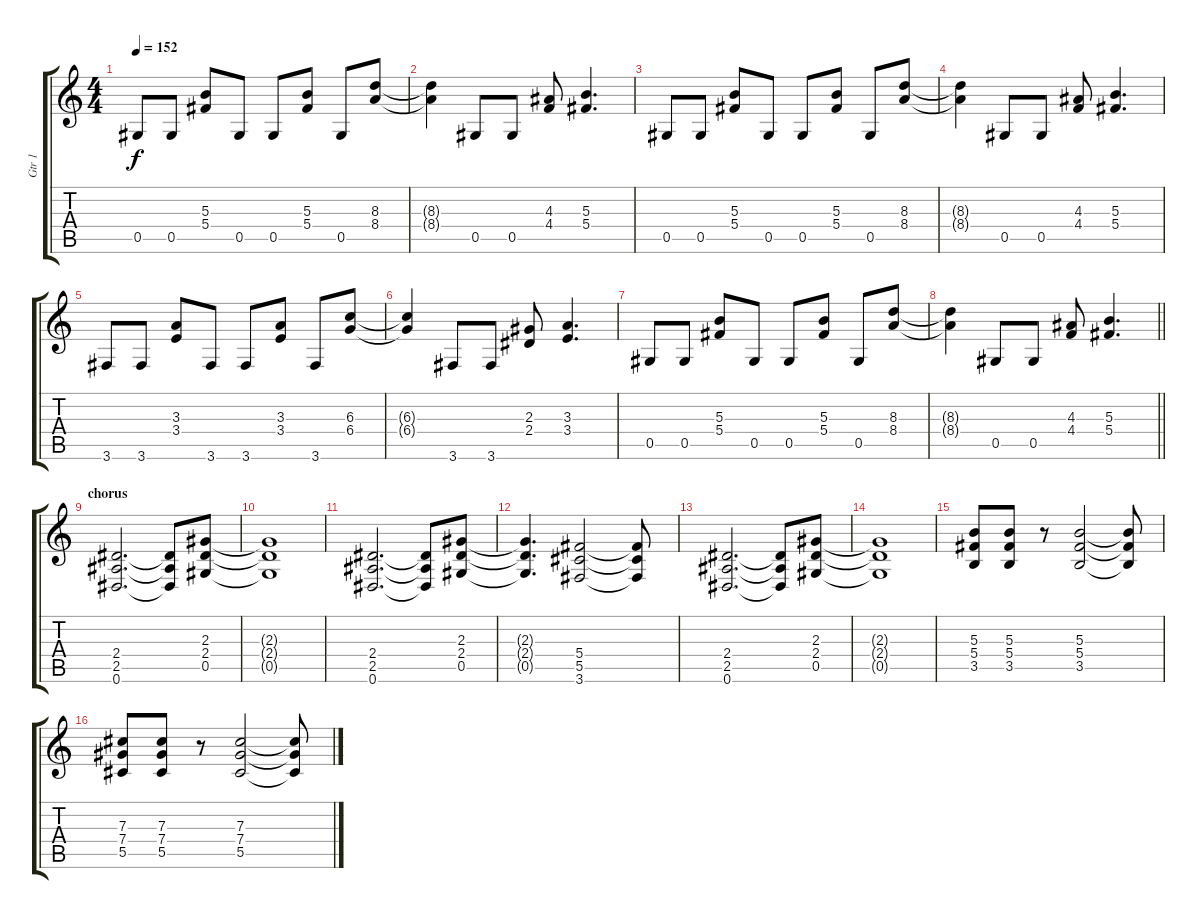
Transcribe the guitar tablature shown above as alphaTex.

\track ("Gtr 1" "Gtr 1") {instrument overdrivenguitar}
\staff {score tabs}
\tuning (Eb4 Bb3 Gb3 Db3 Ab2 Eb2) {hide}
\ts (4 4)
\tempo 152
\clef g2
\ks c
0.5.8{dy f} 0.5.8 (5.3 5.4).8 0.5.8 0.5.8 (5.3 5.4).8 0.5.8 (8.3 8.4).8 |
(8.3{t} 8.4{t}).4 0.5.8 0.5.8 (4.3 4.4).8 (5.3 5.4).4{d} |
0.5.8 0.5.8 (5.3 5.4).8 0.5.8 0.5.8 (5.3 5.4).8 0.5.8 (8.3 8.4).8 |
(8.3{t} 8.4{t}).4 0.5.8 0.5.8 (4.3 4.4).8 (5.3 5.4).4{d} |
3.6.8 3.6.8 (3.3 3.4).8 3.6.8 3.6.8 (3.3 3.4).8 3.6.8 (6.3 6.4).8 |
(6.3{t} 6.4{t}).4 3.6.8 3.6.8 (2.3 2.4).8 (3.3 3.4).4{d} |
0.5.8 0.5.8 (5.3 5.4).8 0.5.8 0.5.8 (5.3 5.4).8 0.5.8 (8.3 8.4).8 |
\barLineRight lightlight
(8.3{t} 8.4{t}).4 0.5.8 0.5.8 (4.3 4.4).8 (5.3 5.4).4{d} |
\section ("" "chorus")
(2.4 2.5 0.6).2{d} (2.4{t} 2.5{t} 0.6{t}).8 (2.3 2.4 0.5).8 |
(2.3{t} 2.4{t} 0.5{t}).1 |
(2.4 2.5 0.6).2{d} (2.4{t} 2.5{t} 0.6{t}).8 (2.3 2.4 0.5).8 |
(2.3{t} 2.4{t} 0.5{t}).4{d} (5.4 5.5 3.6).2 (5.4{t} 5.5{t} 3.6{t}).8 |
(2.4 2.5 0.6).2{d} (2.4{t} 2.5{t} 0.6{t}).8 (2.3 2.4 0.5).8 |
(2.3{t} 2.4{t} 0.5{t}).1 |
(5.3 5.4 3.5).8 (5.3 5.4 3.5).8 r.8 (5.3 5.4 3.5).2 (5.3{t} 5.4{t} 3.5{t}).8 |
(7.3 7.4 5.5).8 (7.3 7.4 5.5).8 r.8 (7.3 7.4 5.5).2 (7.3{t} 7.4{t} 5.5{t}).8
